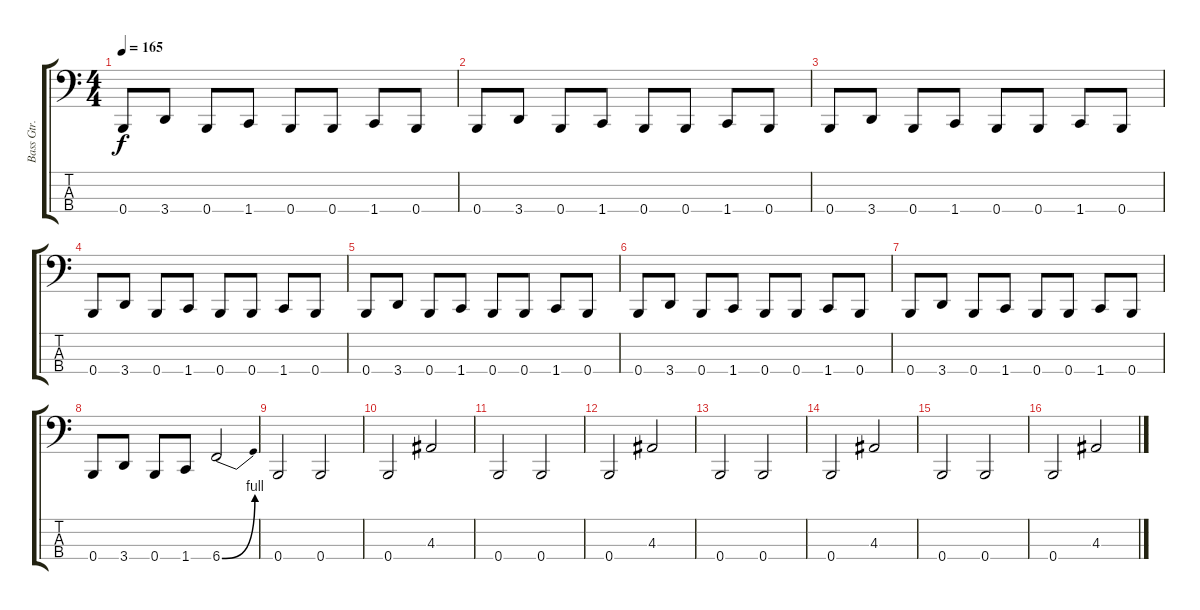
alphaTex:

\track ("Bass Gtr." "Bass Gtr.") {instrument electricbasspick}
\staff {score tabs}
\tuning (E2 B1 Gb1 B0) {hide}
\ts (4 4)
\tempo 165
\clef f4
\ks c
0.4.8{dy f} 3.4.8 0.4.8 1.4.8 0.4.8 0.4.8 1.4.8 0.4.8 |
0.4.8 3.4.8 0.4.8 1.4.8 0.4.8 0.4.8 1.4.8 0.4.8 |
0.4.8 3.4.8 0.4.8 1.4.8 0.4.8 0.4.8 1.4.8 0.4.8 |
0.4.8 3.4.8 0.4.8 1.4.8 0.4.8 0.4.8 1.4.8 0.4.8 |
0.4.8 3.4.8 0.4.8 1.4.8 0.4.8 0.4.8 1.4.8 0.4.8 |
0.4.8 3.4.8 0.4.8 1.4.8 0.4.8 0.4.8 1.4.8 0.4.8 |
0.4.8 3.4.8 0.4.8 1.4.8 0.4.8 0.4.8 1.4.8 0.4.8 |
0.4.8 3.4.8 0.4.8 1.4.8 6.4{be (bend 0 0 60 4)}.2 |
0.4.2 0.4.2 |
0.4.2 4.3.2 |
0.4.2 0.4.2 |
0.4.2 4.3.2 |
0.4.2 0.4.2 |
0.4.2 4.3.2 |
0.4.2 0.4.2 |
0.4.2 4.3.2
